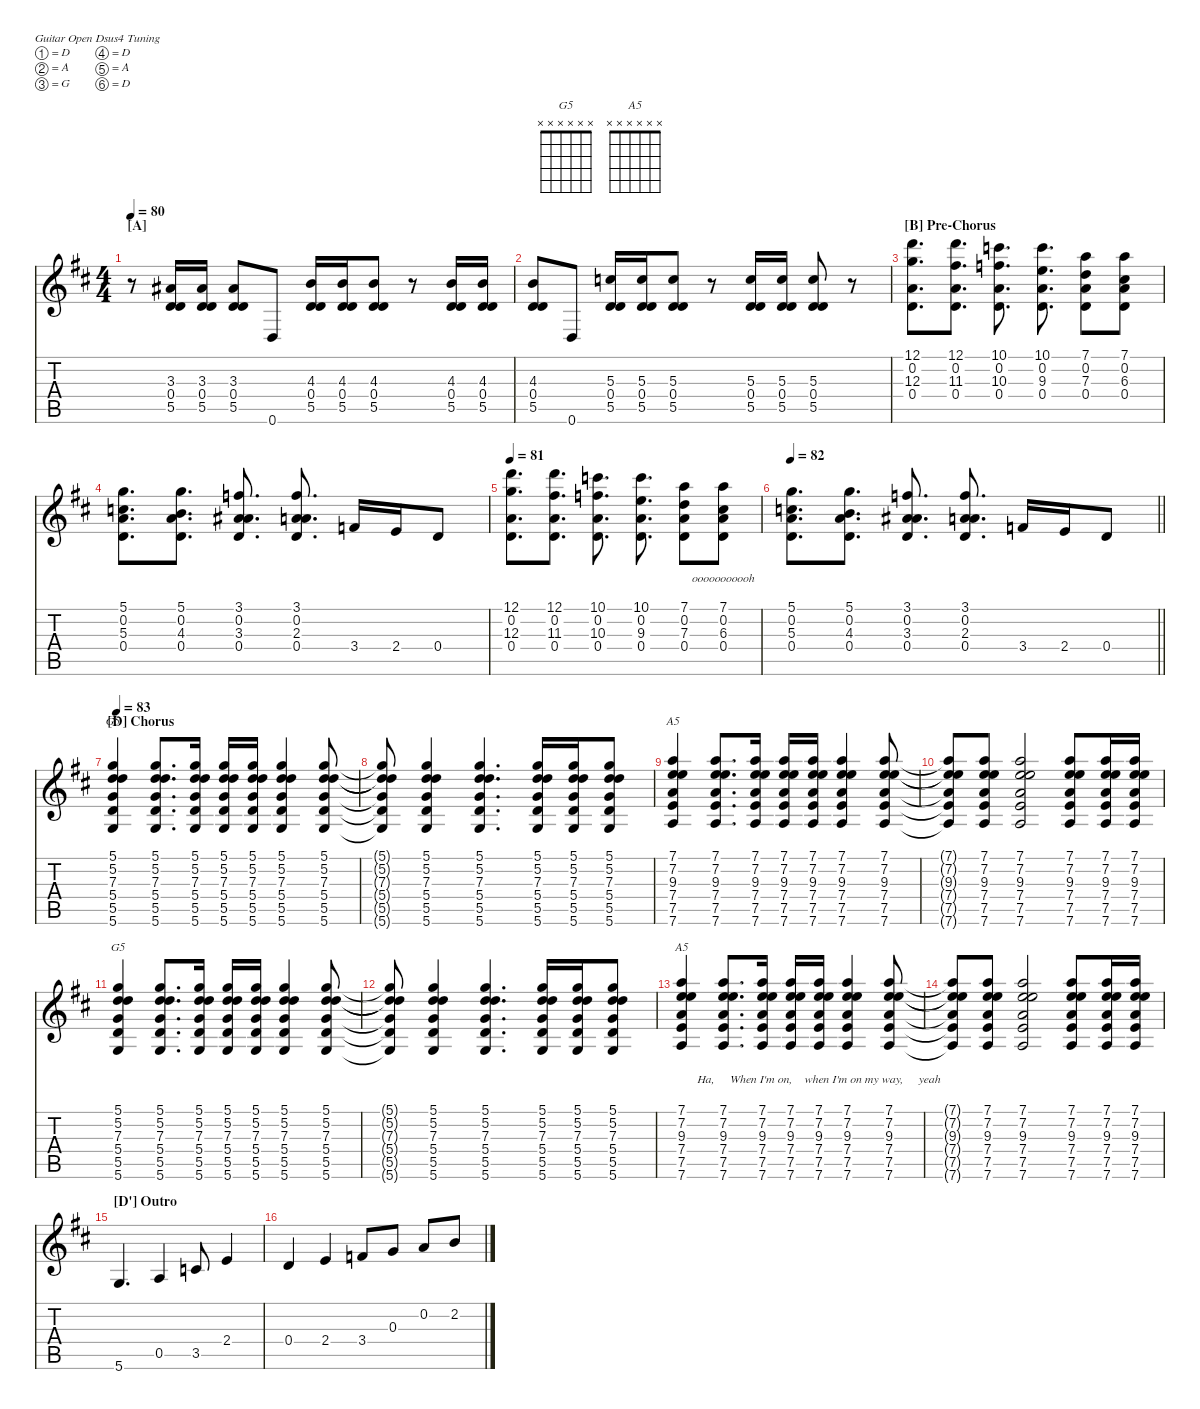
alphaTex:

\defaultSystemsLayout 4
\hideDynamics
\bracketExtendMode nobrackets
\singleTrackTrackNamePolicy hidden
\multiTrackTrackNamePolicy hidden
\otherSystemsTrackNameOrientation horizontal
\track ("Guitar1-DADGAD" "Gt") {defaultSystemsLayout 8 mute instrument distortionguitar}
\staff {score tabs}
\tuning (D4 A3 G3 D3 A2 D2)
\chord ("G5" x x x x x x)
\chord ("A5" x x x x x x)
\ts (4 4)
\section ("A" "")
\tempo 80
\clef g2
\ks d
r.8{dy f} (3.3{acc #} 0.4{acc forcenatural} 5.5{acc forcenatural}).16 (3.3{acc #} 0.4{acc forcenatural} 5.5{acc forcenatural}).16 (3.3{acc #} 0.4{acc forcenatural} 5.5{acc forcenatural}).8 0.6{acc forcenatural}.8 (4.3{acc forcenatural} 0.4{acc forcenatural} 5.5{acc forcenatural}).16 (4.3{acc forcenatural} 0.4{acc forcenatural} 5.5{acc forcenatural}).16 (4.3{acc forcenatural} 0.4{acc forcenatural} 5.5{acc forcenatural}).8 r.8 (4.3{acc forcenatural} 0.4{acc forcenatural} 5.5{acc forcenatural}).16 (4.3{acc forcenatural} 0.4{acc forcenatural} 5.5{acc forcenatural}).16 |
(4.3{acc forcenatural} 0.4{acc forcenatural} 5.5{acc forcenatural}).8 0.6{acc forcenatural}.8 (5.3{acc forcenatural} 0.4{acc forcenatural} 5.5{acc forcenatural}).16 (5.3{acc forcenatural} 0.4{acc forcenatural} 5.5{acc forcenatural}).16 (5.3{acc forcenatural} 0.4{acc forcenatural} 5.5{acc forcenatural}).8 r.8 (5.3{acc forcenatural} 0.4{acc forcenatural} 5.5{acc forcenatural}).16 (5.3{acc forcenatural} 0.4{acc forcenatural} 5.5{acc forcenatural}).16 (5.3{acc forcenatural} 0.4{acc forcenatural} 5.5{acc forcenatural}).8 r.8 |
\section ("B" "Pre-Chorus")
(12.1{acc forcenatural} 0.2{acc forcenatural} 12.3{acc forcenatural} 0.4{acc forcenatural}).8{d} (12.1{acc forcenatural} 0.2{acc forcenatural} 11.3{acc #} 0.4{acc forcenatural}).8{d} (10.1{acc forcenatural} 0.2{acc forcenatural} 10.3{acc forcenatural} 0.4{acc forcenatural}).8{d} (10.1{acc forcenatural} 0.2{acc forcenatural} 9.3{acc forcenatural} 0.4{acc forcenatural}).8{d} (7.1{acc forcenatural} 0.2{acc forcenatural} 7.3{acc forcenatural} 0.4{acc forcenatural}).8 (7.1{acc forcenatural} 0.2{acc forcenatural} 6.3{acc #} 0.4{acc forcenatural}).8 |
(5.1{acc forcenatural} 0.2{acc forcenatural} 5.3{acc forcenatural} 0.4{acc forcenatural}).8{d} (5.1{acc forcenatural} 0.2{acc forcenatural} 4.3{acc forcenatural} 0.4{acc forcenatural}).8{d} (3.1{acc forcenatural} 0.2{acc forcenatural} 3.3{acc #} 0.4{acc forcenatural}).8{d} (3.1{acc forcenatural} 0.2{acc forcenatural} 2.3{acc forcenatural} 0.4{acc forcenatural}).8{d} 3.4{acc forcenatural}.16 2.4{acc forcenatural}.16 0.4{acc forcenatural}.8 |
\tempo 81
(12.1{acc forcenatural} 0.2{acc forcenatural} 12.3{acc forcenatural} 0.4{acc forcenatural}).8{d} (12.1{acc forcenatural} 0.2{acc forcenatural} 11.3{acc #} 0.4{acc forcenatural}).8{d} (10.1{acc forcenatural} 0.2{acc forcenatural} 10.3{acc forcenatural} 0.4{acc forcenatural}).8{d} (10.1{acc forcenatural} 0.2{acc forcenatural} 9.3{acc forcenatural} 0.4{acc forcenatural}).8{d} (7.1{acc forcenatural} 0.2{acc forcenatural} 7.3{acc forcenatural} 0.4{acc forcenatural}).8 (7.1{acc forcenatural} 0.2{acc forcenatural} 6.3{acc #} 0.4{acc forcenatural}).8{lyrics (0 "") lyrics (1 "") lyrics (2 "ooooooooooh") lyrics (3 "") lyrics (4 "")} |
\tempo 82
\barLineRight lightlight
(5.1{acc forcenatural} 0.2{acc forcenatural} 5.3{acc forcenatural} 0.4{acc forcenatural}).8{d} (5.1{acc forcenatural} 0.2{acc forcenatural} 4.3{acc forcenatural} 0.4{acc forcenatural}).8{d} (3.1{acc forcenatural} 0.2{acc forcenatural} 3.3{acc #} 0.4{acc forcenatural}).8{d} (3.1{acc forcenatural} 0.2{acc forcenatural} 2.3{acc forcenatural} 0.4{acc forcenatural}).8{d} 3.4{acc forcenatural}.16 2.4{acc forcenatural}.16 0.4{acc forcenatural}.8 |
\section ("D" "Chorus")
\tempo 83
(5.1{acc forcenatural} 5.2{acc forcenatural} 7.3{acc forcenatural} 5.4{acc forcenatural} 5.5{acc forcenatural} 5.6{acc forcenatural}).4{ch "G5"} (5.1{acc forcenatural} 5.2{acc forcenatural} 7.3{acc forcenatural} 5.4{acc forcenatural} 5.5{acc forcenatural} 5.6{acc forcenatural}).8{d} (5.1{acc forcenatural} 5.2{acc forcenatural} 7.3{acc forcenatural} 5.4{acc forcenatural} 5.5{acc forcenatural} 5.6{acc forcenatural}).16 (5.1{acc forcenatural} 5.2{acc forcenatural} 7.3{acc forcenatural} 5.4{acc forcenatural} 5.5{acc forcenatural} 5.6{acc forcenatural}).16 (5.1{acc forcenatural} 5.2{acc forcenatural} 7.3{acc forcenatural} 5.4{acc forcenatural} 5.5{acc forcenatural} 5.6{acc forcenatural}).16 (5.1{acc forcenatural} 5.2{acc forcenatural} 7.3{acc forcenatural} 5.4{acc forcenatural} 5.5{acc forcenatural} 5.6{acc forcenatural}).4 (5.1{acc forcenatural} 5.2{acc forcenatural} 7.3{acc forcenatural} 5.4{acc forcenatural} 5.5{acc forcenatural} 5.6{acc forcenatural}).8 |
(5.1{t acc forcenatural} 5.2{t acc forcenatural} 7.3{t acc forcenatural} 5.4{t acc forcenatural} 5.5{t acc forcenatural} 5.6{t acc forcenatural}).8 (5.1{acc forcenatural} 5.2{acc forcenatural} 7.3{acc forcenatural} 5.4{acc forcenatural} 5.5{acc forcenatural} 5.6{acc forcenatural}).4 (5.1{acc forcenatural} 5.2{acc forcenatural} 7.3{acc forcenatural} 5.4{acc forcenatural} 5.5{acc forcenatural} 5.6{acc forcenatural}).4{d} (5.1{acc forcenatural} 5.2{acc forcenatural} 7.3{acc forcenatural} 5.4{acc forcenatural} 5.5{acc forcenatural} 5.6{acc forcenatural}).16 (5.1{acc forcenatural} 5.2{acc forcenatural} 7.3{acc forcenatural} 5.4{acc forcenatural} 5.5{acc forcenatural} 5.6{acc forcenatural}).16 (5.1{acc forcenatural} 5.2{acc forcenatural} 7.3{acc forcenatural} 5.4{acc forcenatural} 5.5{acc forcenatural} 5.6{acc forcenatural}).8 |
(7.1{acc forcenatural} 7.2{acc forcenatural} 9.3{acc forcenatural} 7.4{acc forcenatural} 7.5{acc forcenatural} 7.6{acc forcenatural}).4{ch "A5"} (7.1{acc forcenatural} 7.2{acc forcenatural} 9.3{acc forcenatural} 7.4{acc forcenatural} 7.5{acc forcenatural} 7.6{acc forcenatural}).8{d} (7.1{acc forcenatural} 7.2{acc forcenatural} 9.3{acc forcenatural} 7.4{acc forcenatural} 7.5{acc forcenatural} 7.6{acc forcenatural}).16 (7.1{acc forcenatural} 7.2{acc forcenatural} 9.3{acc forcenatural} 7.4{acc forcenatural} 7.5{acc forcenatural} 7.6{acc forcenatural}).16 (7.1{acc forcenatural} 7.2{acc forcenatural} 9.3{acc forcenatural} 7.4{acc forcenatural} 7.5{acc forcenatural} 7.6{acc forcenatural}).16 (7.1{acc forcenatural} 7.2{acc forcenatural} 9.3{acc forcenatural} 7.4{acc forcenatural} 7.5{acc forcenatural} 7.6{acc forcenatural}).4 (7.1{acc forcenatural} 7.2{acc forcenatural} 9.3{acc forcenatural} 7.4{acc forcenatural} 7.5{acc forcenatural} 7.6{acc forcenatural}).8 |
(7.1{t acc forcenatural} 7.2{t acc forcenatural} 9.3{t acc forcenatural} 7.4{t acc forcenatural} 7.5{t acc forcenatural} 7.6{t acc forcenatural}).8 (7.1{acc forcenatural} 7.2{acc forcenatural} 9.3{acc forcenatural} 7.4{acc forcenatural} 7.5{acc forcenatural} 7.6{acc forcenatural}).8 (7.1{acc forcenatural} 7.2{acc forcenatural} 9.3{acc forcenatural} 7.4{acc forcenatural} 7.5{acc forcenatural} 7.6{acc forcenatural}).2 (7.1{acc forcenatural} 7.2{acc forcenatural} 9.3{acc forcenatural} 7.4{acc forcenatural} 7.5{acc forcenatural} 7.6{acc forcenatural}).8 (7.1{acc forcenatural} 7.2{acc forcenatural} 9.3{acc forcenatural} 7.4{acc forcenatural} 7.5{acc forcenatural} 7.6{acc forcenatural}).16 (7.1{acc forcenatural} 7.2{acc forcenatural} 9.3{acc forcenatural} 7.4{acc forcenatural} 7.5{acc forcenatural} 7.6{acc forcenatural}).16 |
(5.1{acc forcenatural} 5.2{acc forcenatural} 7.3{acc forcenatural} 5.4{acc forcenatural} 5.5{acc forcenatural} 5.6{acc forcenatural}).4{ch "G5"} (5.1{acc forcenatural} 5.2{acc forcenatural} 7.3{acc forcenatural} 5.4{acc forcenatural} 5.5{acc forcenatural} 5.6{acc forcenatural}).8{d} (5.1{acc forcenatural} 5.2{acc forcenatural} 7.3{acc forcenatural} 5.4{acc forcenatural} 5.5{acc forcenatural} 5.6{acc forcenatural}).16 (5.1{acc forcenatural} 5.2{acc forcenatural} 7.3{acc forcenatural} 5.4{acc forcenatural} 5.5{acc forcenatural} 5.6{acc forcenatural}).16 (5.1{acc forcenatural} 5.2{acc forcenatural} 7.3{acc forcenatural} 5.4{acc forcenatural} 5.5{acc forcenatural} 5.6{acc forcenatural}).16 (5.1{acc forcenatural} 5.2{acc forcenatural} 7.3{acc forcenatural} 5.4{acc forcenatural} 5.5{acc forcenatural} 5.6{acc forcenatural}).4 (5.1{acc forcenatural} 5.2{acc forcenatural} 7.3{acc forcenatural} 5.4{acc forcenatural} 5.5{acc forcenatural} 5.6{acc forcenatural}).8 |
(5.1{t acc forcenatural} 5.2{t acc forcenatural} 7.3{t acc forcenatural} 5.4{t acc forcenatural} 5.5{t acc forcenatural} 5.6{t acc forcenatural}).8 (5.1{acc forcenatural} 5.2{acc forcenatural} 7.3{acc forcenatural} 5.4{acc forcenatural} 5.5{acc forcenatural} 5.6{acc forcenatural}).4 (5.1{acc forcenatural} 5.2{acc forcenatural} 7.3{acc forcenatural} 5.4{acc forcenatural} 5.5{acc forcenatural} 5.6{acc forcenatural}).4{d} (5.1{acc forcenatural} 5.2{acc forcenatural} 7.3{acc forcenatural} 5.4{acc forcenatural} 5.5{acc forcenatural} 5.6{acc forcenatural}).16 (5.1{acc forcenatural} 5.2{acc forcenatural} 7.3{acc forcenatural} 5.4{acc forcenatural} 5.5{acc forcenatural} 5.6{acc forcenatural}).16 (5.1{acc forcenatural} 5.2{acc forcenatural} 7.3{acc forcenatural} 5.4{acc forcenatural} 5.5{acc forcenatural} 5.6{acc forcenatural}).8 |
(7.1{acc forcenatural} 7.2{acc forcenatural} 9.3{acc forcenatural} 7.4{acc forcenatural} 7.5{acc forcenatural} 7.6{acc forcenatural}).4{ch "A5"} (7.1{acc forcenatural} 7.2{acc forcenatural} 9.3{acc forcenatural} 7.4{acc forcenatural} 7.5{acc forcenatural} 7.6{acc forcenatural}).8{d} (7.1{acc forcenatural} 7.2{acc forcenatural} 9.3{acc forcenatural} 7.4{acc forcenatural} 7.5{acc forcenatural} 7.6{acc forcenatural}).16 (7.1{acc forcenatural} 7.2{acc forcenatural} 9.3{acc forcenatural} 7.4{acc forcenatural} 7.5{acc forcenatural} 7.6{acc forcenatural}).16 (7.1{acc forcenatural} 7.2{acc forcenatural} 9.3{acc forcenatural} 7.4{acc forcenatural} 7.5{acc forcenatural} 7.6{acc forcenatural}).16{lyrics (0 "") lyrics (1 "") lyrics (2 "Ha,     When I'm on,    when I'm on my way,     yeah") lyrics (3 "") lyrics (4 "")} (7.1{acc forcenatural} 7.2{acc forcenatural} 9.3{acc forcenatural} 7.4{acc forcenatural} 7.5{acc forcenatural} 7.6{acc forcenatural}).4 (7.1{acc forcenatural} 7.2{acc forcenatural} 9.3{acc forcenatural} 7.4{acc forcenatural} 7.5{acc forcenatural} 7.6{acc forcenatural}).8 |
(7.1{t acc forcenatural} 7.2{t acc forcenatural} 9.3{t acc forcenatural} 7.4{t acc forcenatural} 7.5{t acc forcenatural} 7.6{t acc forcenatural}).8 (7.1{acc forcenatural} 7.2{acc forcenatural} 9.3{acc forcenatural} 7.4{acc forcenatural} 7.5{acc forcenatural} 7.6{acc forcenatural}).8 (7.1{acc forcenatural} 7.2{acc forcenatural} 9.3{acc forcenatural} 7.4{acc forcenatural} 7.5{acc forcenatural} 7.6{acc forcenatural}).2 (7.1{acc forcenatural} 7.2{acc forcenatural} 9.3{acc forcenatural} 7.4{acc forcenatural} 7.5{acc forcenatural} 7.6{acc forcenatural}).8 (7.1{acc forcenatural} 7.2{acc forcenatural} 9.3{acc forcenatural} 7.4{acc forcenatural} 7.5{acc forcenatural} 7.6{acc forcenatural}).16 (7.1{acc forcenatural} 7.2{acc forcenatural} 9.3{acc forcenatural} 7.4{acc forcenatural} 7.5{acc forcenatural} 7.6{acc forcenatural}).16 |
\section ("D'" "Outro")
5.6{acc forcenatural}.4{d} 0.5{acc forcenatural}.4 3.5{acc forcenatural}.8 2.4{acc forcenatural}.4 |
0.4{acc forcenatural}.4 2.4{acc forcenatural}.4 3.4{acc forcenatural}.8 0.3{acc forcenatural}.8 0.2{acc forcenatural}.8 2.2{acc forcenatural}.8
